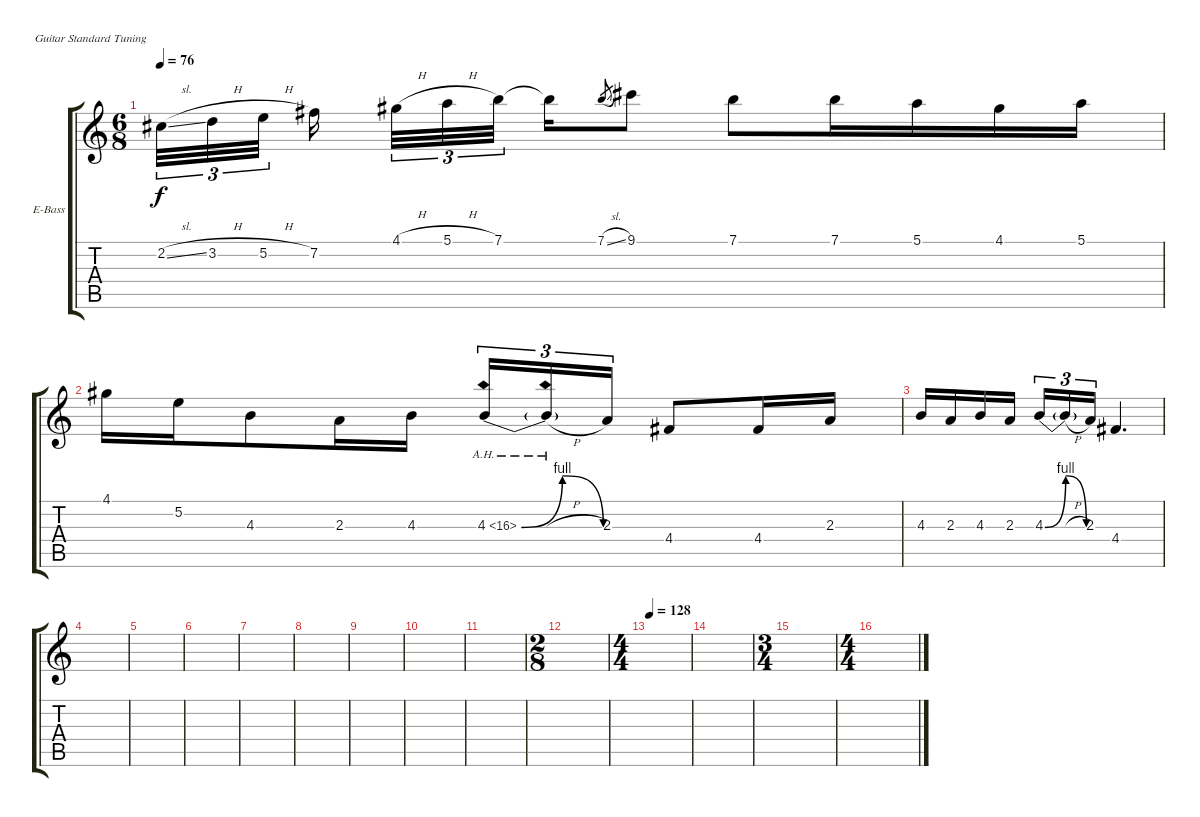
\defaultSystemsLayout 4
\bracketExtendMode groupsimilarinstruments
\firstSystemTrackNameOrientation horizontal
\otherSystemsTrackNameOrientation horizontal
\track ("Kirk Hammett (Solo)" "E-Bass") {instrument distortionguitar}
\staff {score tabs}
\tuning (E4 B3 G3 D3 A2 E2)
\ts (6 8)
\tempo 76
\clef g2
\scale
0.54004
\ks c
2.2{sl}.32{tu (3 2) dy f} 3.2{h}.32{tu (3 2)} 5.2{h}.32{tu (3 2)} 7.2.16 4.1{h}.32{tu (3 2)} 5.1{h}.32{tu (3 2)} 7.1.32{tu (3 2)} 7.1{t}.16 7.1{sl}.8{gr} 9.1.8 7.1.8 7.1.16 5.1.16 4.1.16 5.1.16 |
4.1.16 5.2.16 4.3.8 2.3.16 4.3.16 4.3{be (bendrelease 0 0 10.2 4 40.8 4 50.4 0) ah 12}.16{tu (3 2)} 4.3{ah 12 h t}.16{tu (3 2)} 2.3.16{tu (3 2)} 4.4.8 4.4.16 2.3.16 |
4.3.16 2.3.16 4.3.16 2.3.16 4.3{be (bendrelease 0 0 10.2 4 40.8 4 50.4 0)}.16{tu (3 2)} 4.3{h t}.16{tu (3 2)} 2.3.16{tu (3 2)} 4.4.4{d} |
|
|
|
|
|
|
|
|
\ts (2 8)
|
\ts (4 4)
\tempo 128
|
|
\ts (3 4)
|
\ts (4 4)
